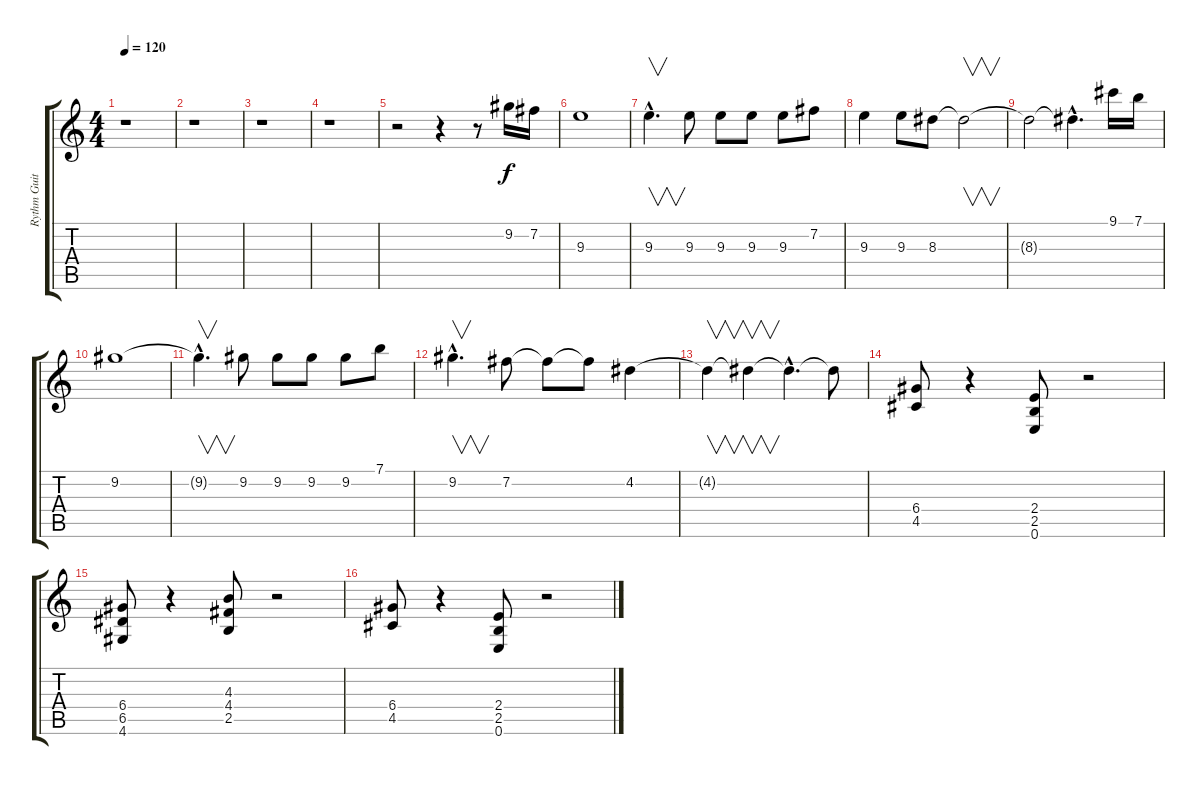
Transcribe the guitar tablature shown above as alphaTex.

\track ("Rythm Guitar 1" "Rythm Guit") {instrument acousticguitarnylon}
\staff {score tabs}
\tuning (E4 B3 G3 D3 A2 E2) {hide}
\ts (4 4)
\tempo 120
\clef g2
\ks c
r.1{dy f instrument acousticguitarnylon} |
r.1 |
r.1 |
r.1 |
r.2 r.4 r.8 9.2.16 7.2.16 |
9.3.1 |
9.3{hac}.4{v d} 9.3.8 9.3.8 9.3.8 9.3.8 7.2.8 |
9.3.4 9.3.8 8.3.8 8.3{t}.2{v} |
8.3{t}.2 8.3{hac t}.4{d} 9.1.16 7.1.16 |
9.2.1 |
9.2{hac t}.4{v d} 9.2.8 9.2.8 9.2.8 9.2.8 7.1.8 |
9.2{hac}.4{v d} 7.2.8 7.2{t}.8 7.2{t}.8 4.2.4 |
4.2{t}.4{v} 4.2{t}.4{v} 4.2{hac t}.4{d} 4.2{t}.8 |
(6.4 4.5).8 r.4 (2.4 2.5 0.6).8 r.2 |
(6.4 6.5 4.6).8 r.4 (4.3 4.4 2.5).8 r.2 |
(6.4 4.5).8 r.4 (2.4 2.5 0.6).8 r.2
